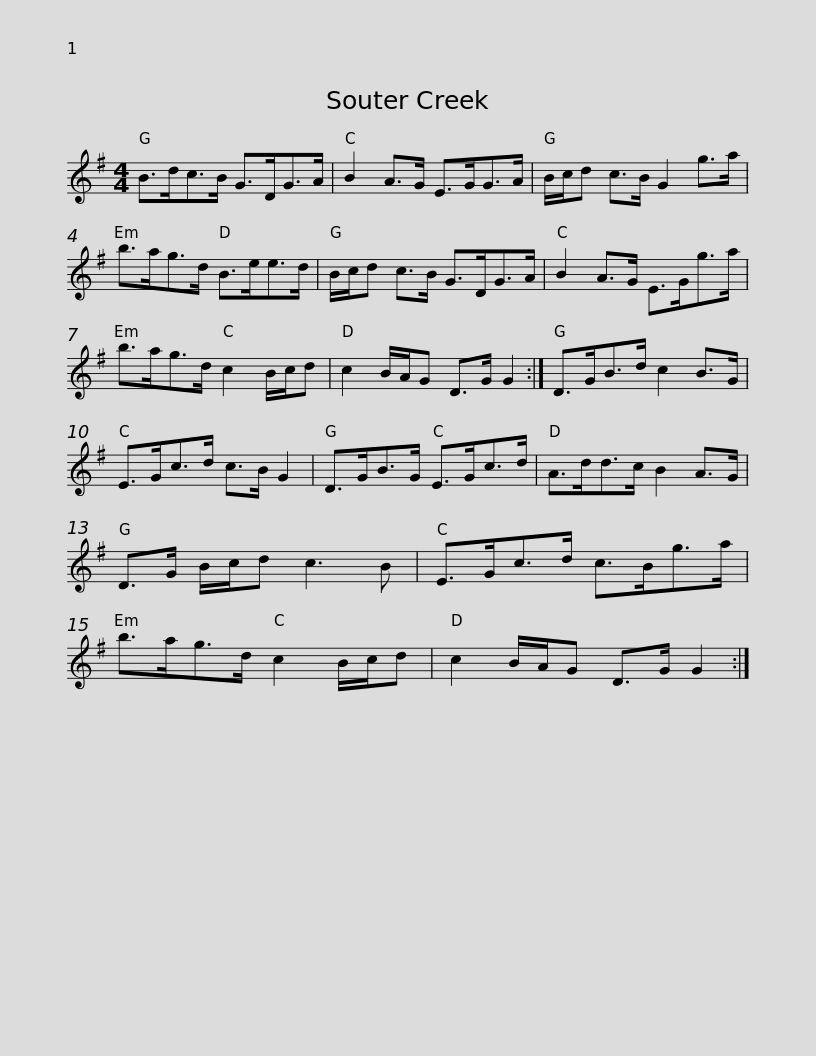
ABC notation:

X:1
L:1/8
M:4/4
I:linebreak $
K:G
V:1 treble
V:1
 B>dc>B G>DG>A | B2 A>G E>GG>A | B/c/d c>B G2 g>a | b>ag>d B>ee>d |$ B/c/d c>B G>DG>A | %5
 B2 A>G E>Gg>a | b>ag>d c2 B/c/d | c2 B/A/G D>G G2 :| D>GB>d c2 B>G |$ E>Gc>d c>B G2 | %10
 D>GB>G E>Gc>d | A>dd>c B2 A>G | D>G B/c/d c3 B | E>Gc>d c>Bg>a |$ b>ag>d c2 B/c/d | %15
 c2 B/A/G D>G G2 :| %16
